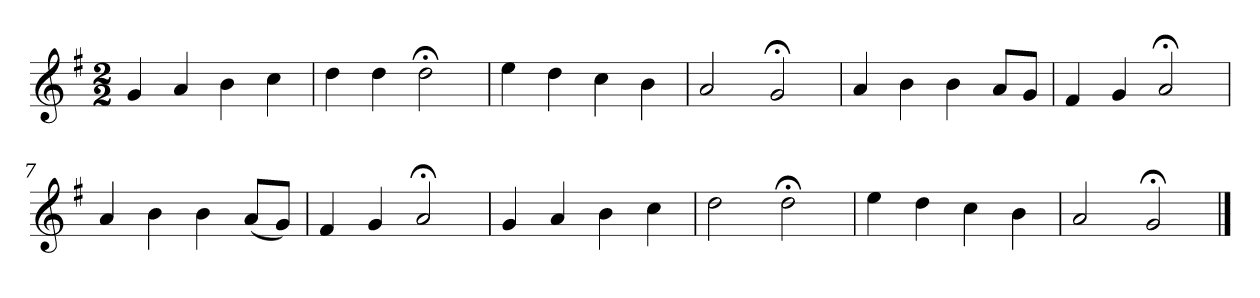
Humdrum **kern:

**kern
*part1
*staff1
*k[f#]
*G:
*M2/2
*MM120
=1
4g
4a
4b
4cc
=2
4dd
4dd
2dd;<
=3
4ee
4dd
4cc
4b
=4
2a
2g;<
=5
4a
4b
4b
8aL
8gJ
=6
4f#
4g
2a;<
=7
4a
4b
4b
(8aL
8gJ)
=8
4f#
4g
2a;<
=9
4g
4a
4b
4cc
=10
2dd
2dd;<
=11
4ee
4dd
4cc
4b
=12
2a
2g;<
==
*-
